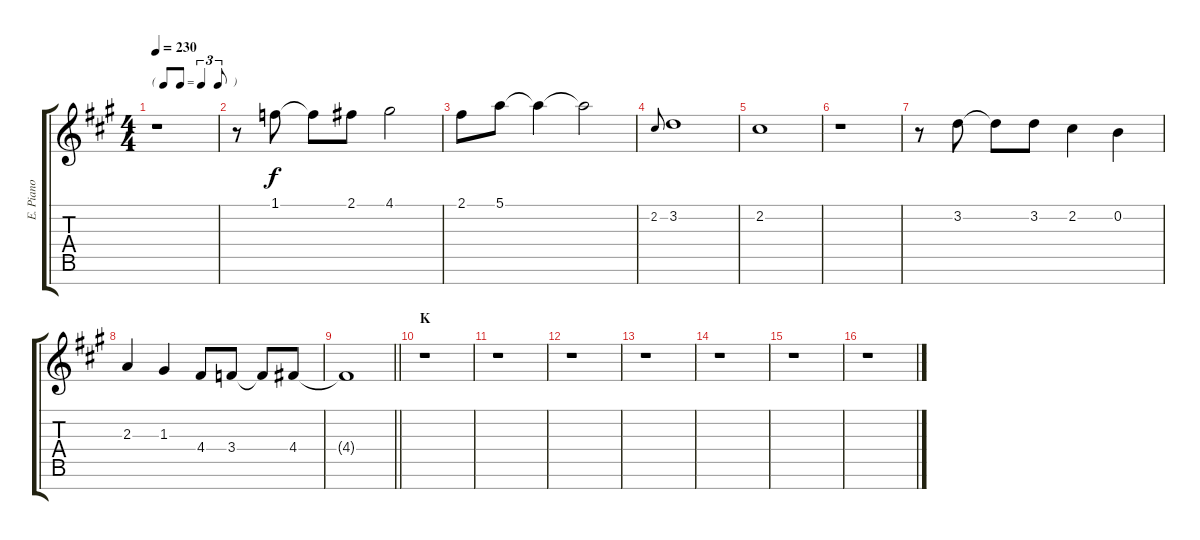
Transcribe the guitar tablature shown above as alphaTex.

\track ("E. Piano" "E. Piano") {instrument pad1newage}
\staff {score tabs}
\tuning (E5 B4 G4 D4 A3 E3 B2) {hide}
\ts (4 4)
\tf triplet8th
\tempo 230
\clef g2
\ks a
r.1{dy f} |
r.8 1.1.8 1.1{t}.8 2.1.8 4.1.2 |
2.1.8 5.1.8 5.1{t}.4 5.1{t}.2 |
2.2.8{gr onbeat} 3.2.1 |
2.2.1 |
r.1 |
r.8 3.2.8 3.2{t}.8 3.2.8 2.2.4 0.2.4 |
2.3.4 1.3.4 4.4.8 3.4.8 3.4{t}.8 4.4.8 |
\barLineRight lightlight
4.4{t}.1 |
\section ("" "K")
r.1 |
r.1 |
r.1 |
r.1 |
r.1 |
r.1 |
r.1
